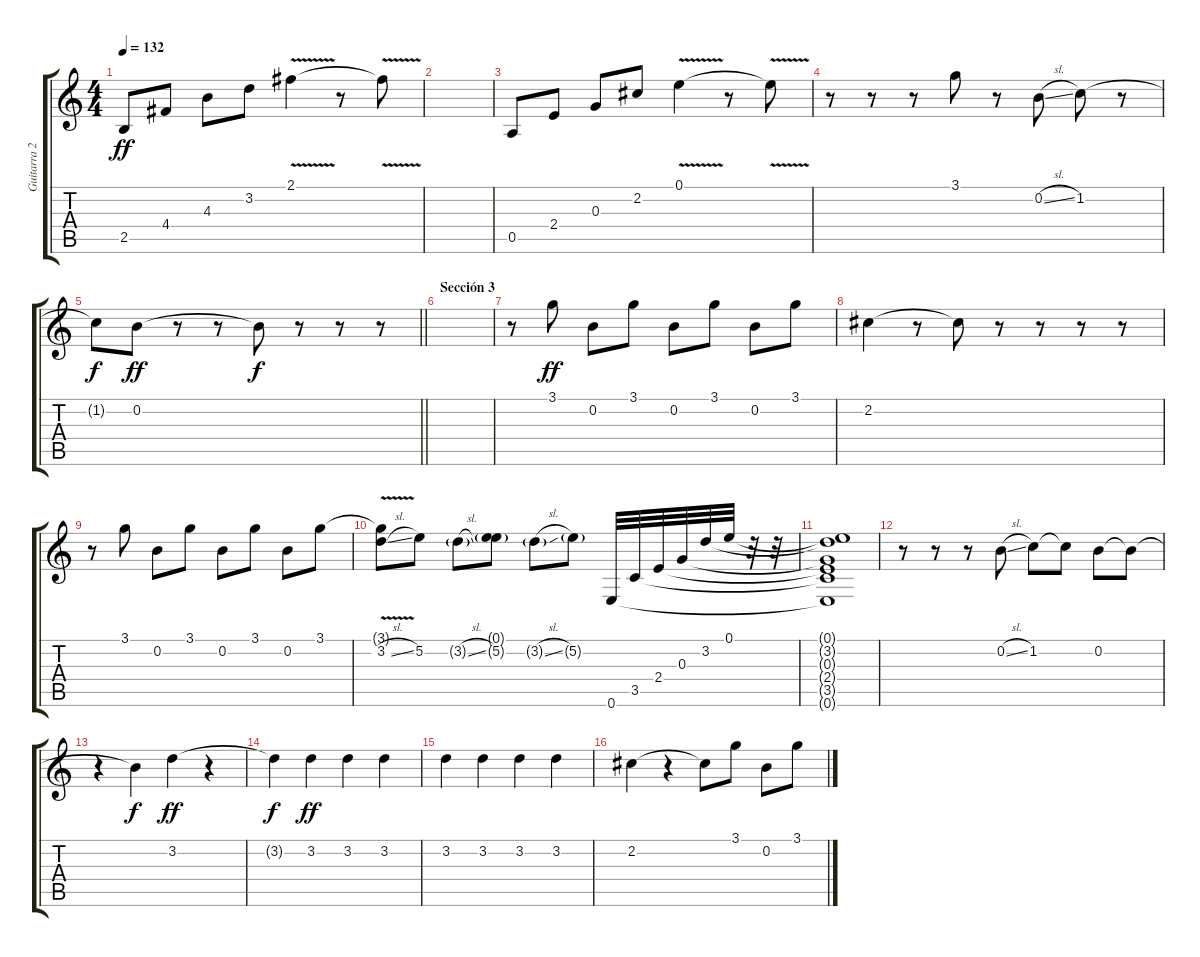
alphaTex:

\track ("Guitarra 2" "Guitarra 2") {instrument electricguitarjazz}
\staff {score tabs}
\tuning (E4 B3 G3 D3 A2 E2) {hide}
\ts (4 4)
\tempo 132
\clef g2
\ks c
2.5.8{dy ff} 4.4.8 4.3.8 3.2.8 2.1{v}.4 r.8 2.1{t}.8 |
|
0.5.8 2.4.8 0.3.8 2.2.8 0.1{v}.4 r.8 0.1{t}.8 |
r.8 r.8 r.8 3.1.8 r.8 0.2{sl}.8 1.2.8 r.8 |
\barLineRight lightlight
1.2{t}.8{dy f} 0.2.8{dy ff} r.8 r.8 0.2{t}.8{dy f} r.8 r.8 r.8 |
\section ("" "Sección 3")
|
r.8 3.1.8{dy ff} 0.2.8 3.1.8 0.2.8 3.1.8 0.2.8 3.1.8 |
2.2.4 r.8 2.2{t}.8 r.8 r.8 r.8 r.8 |
r.8 3.1.8 0.2.8 3.1.8 0.2.8 3.1.8 0.2.8 3.1.8 |
(3.1{t} 3.2{v sl}).8 5.2.8 3.2{sl g}.8 (0.1{g} 5.2{g}).8 3.2{sl g}.8 5.2{g}.8 0.6.32 3.5.32 2.4.32 0.3.32 3.2.32 0.1.32 r.32 r.32 |
(0.1{t} 3.2{t} 0.3{t} 2.4{t} 3.5{t} 0.6{t}).1 |
r.8 r.8 r.8 0.2{sl}.8 1.2.8 1.2{t}.8 0.2.8 0.2{t}.8 |
r.4 0.2{t}.4{dy f} 3.2.4{dy ff} r.4 |
3.2{t}.4{dy f} 3.2.4{dy ff} 3.2.4 3.2.4 |
3.2.4 3.2.4 3.2.4 3.2.4 |
2.2.4 r.4 2.2{t}.8 3.1.8 0.2.8 3.1.8
